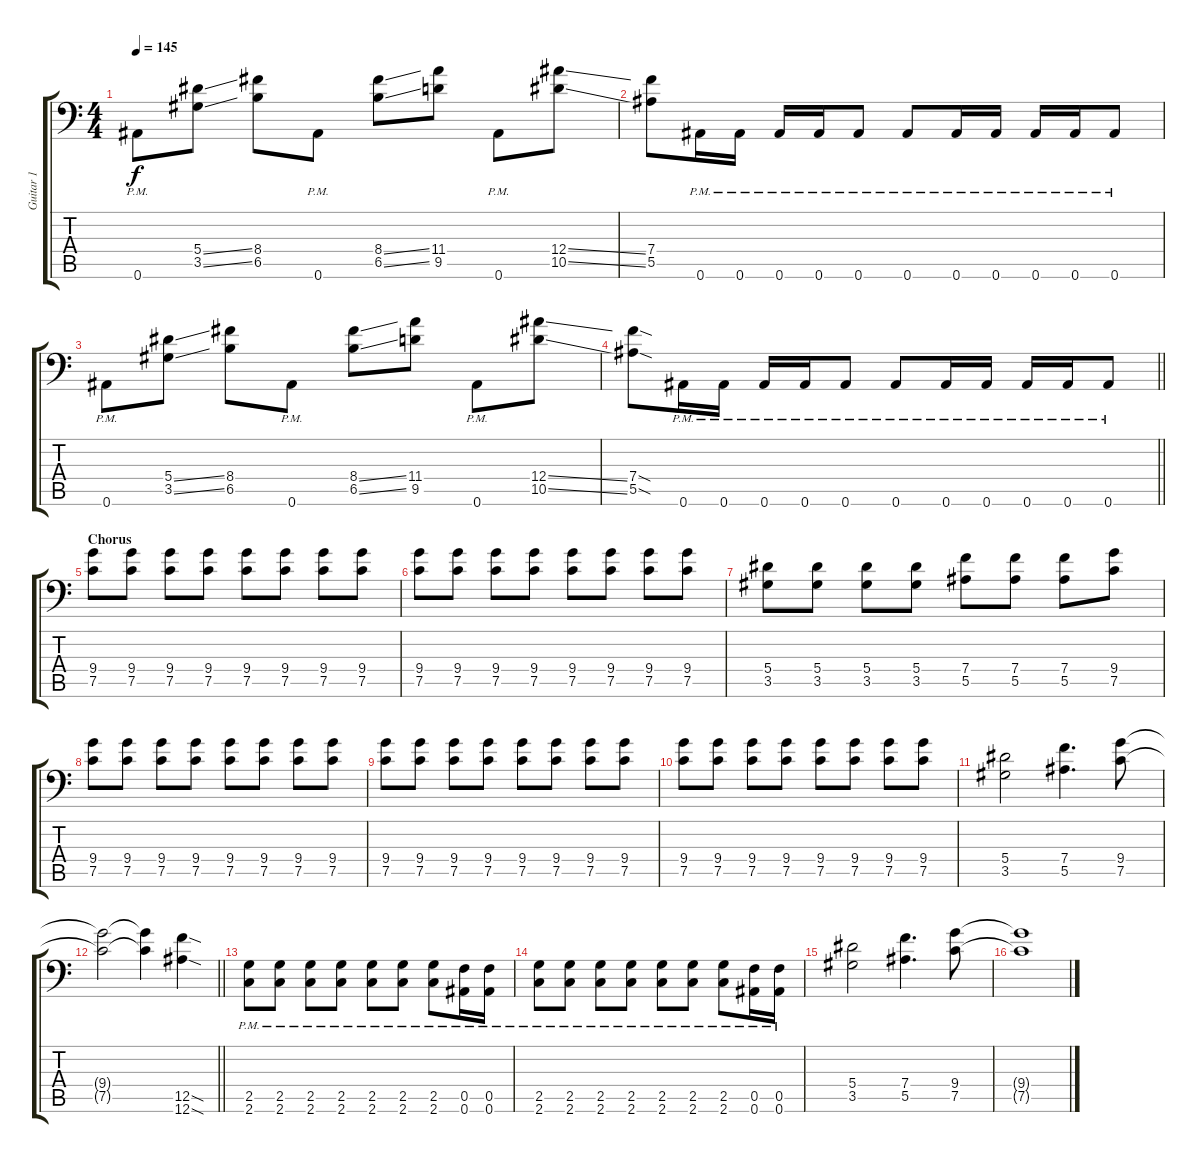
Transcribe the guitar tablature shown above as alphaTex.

\track ("Guitar 1" "Guitar 1") {instrument distortionguitar}
\staff {score tabs}
\tuning (C4 G3 Eb3 Bb2 F2 Bb1) {hide}
\ts (4 4)
\tempo 145
\clef f4
\ks c
0.6{pm}.8{dy f} (5.4{ss} 3.5{ss}).8 (8.4 6.5).8 0.6{pm}.8 (8.4{ss} 6.5{ss}).8 (11.4 9.5).8 0.6{pm}.8 (12.4{ss} 10.5{ss}).8 |
(7.4 5.5).8 0.6{pm}.16 0.6{pm}.16 0.6{pm}.16 0.6{pm}.16 0.6{pm}.8 0.6{pm}.8 0.6{pm}.16 0.6{pm}.16 0.6{pm}.16 0.6{pm}.16 0.6{pm}.8 |
0.6{pm}.8 (5.4{ss} 3.5{ss}).8 (8.4 6.5).8 0.6{pm}.8 (8.4{ss} 6.5{ss}).8 (11.4 9.5).8 0.6{pm}.8 (12.4{ss} 10.5{ss}).8 |
\barLineRight lightlight
(7.4{sod} 5.5{sod}).8 0.6{pm}.16 0.6{pm}.16 0.6{pm}.16 0.6{pm}.16 0.6{pm}.8 0.6{pm}.8 0.6{pm}.16 0.6{pm}.16 0.6{pm}.16 0.6{pm}.16 0.6{pm}.8 |
\section ("" "Chorus")
(9.4 7.5).8 (9.4 7.5).8 (9.4 7.5).8 (9.4 7.5).8 (9.4 7.5).8 (9.4 7.5).8 (9.4 7.5).8 (9.4 7.5).8 |
(9.4 7.5).8 (9.4 7.5).8 (9.4 7.5).8 (9.4 7.5).8 (9.4 7.5).8 (9.4 7.5).8 (9.4 7.5).8 (9.4 7.5).8 |
(5.4 3.5).8 (5.4 3.5).8 (5.4 3.5).8 (5.4 3.5).8 (7.4 5.5).8 (7.4 5.5).8 (7.4 5.5).8 (9.4 7.5).8 |
(9.4 7.5).8 (9.4 7.5).8 (9.4 7.5).8 (9.4 7.5).8 (9.4 7.5).8 (9.4 7.5).8 (9.4 7.5).8 (9.4 7.5).8 |
(9.4 7.5).8 (9.4 7.5).8 (9.4 7.5).8 (9.4 7.5).8 (9.4 7.5).8 (9.4 7.5).8 (9.4 7.5).8 (9.4 7.5).8 |
(9.4 7.5).8 (9.4 7.5).8 (9.4 7.5).8 (9.4 7.5).8 (9.4 7.5).8 (9.4 7.5).8 (9.4 7.5).8 (9.4 7.5).8 |
(5.4 3.5).2 (7.4 5.5).4{d} (9.4 7.5).8 |
\barLineRight lightlight
(9.4{t} 7.5{t}).2 (9.4{t} 7.5{t}).4 (12.5{sod} 12.6{sod}).4 |
(2.5{pm} 2.6{pm}).8 (2.5{pm} 2.6{pm}).8 (2.5{pm} 2.6{pm}).8 (2.5{pm} 2.6{pm}).8 (2.5{pm} 2.6{pm}).8 (2.5{pm} 2.6{pm}).8 (2.5{pm} 2.6{pm}).8 (0.5{pm} 0.6{pm}).16 (0.5{pm} 0.6{pm}).16 |
(2.5{pm} 2.6{pm}).8 (2.5{pm} 2.6{pm}).8 (2.5{pm} 2.6{pm}).8 (2.5{pm} 2.6{pm}).8 (2.5{pm} 2.6{pm}).8 (2.5{pm} 2.6{pm}).8 (2.5{pm} 2.6{pm}).8 (0.5{pm} 0.6{pm}).16 (0.5{pm} 0.6{pm}).16 |
(5.4 3.5).2 (7.4 5.5).4{d} (9.4 7.5).8 |
(9.4{t} 7.5{t}).1
